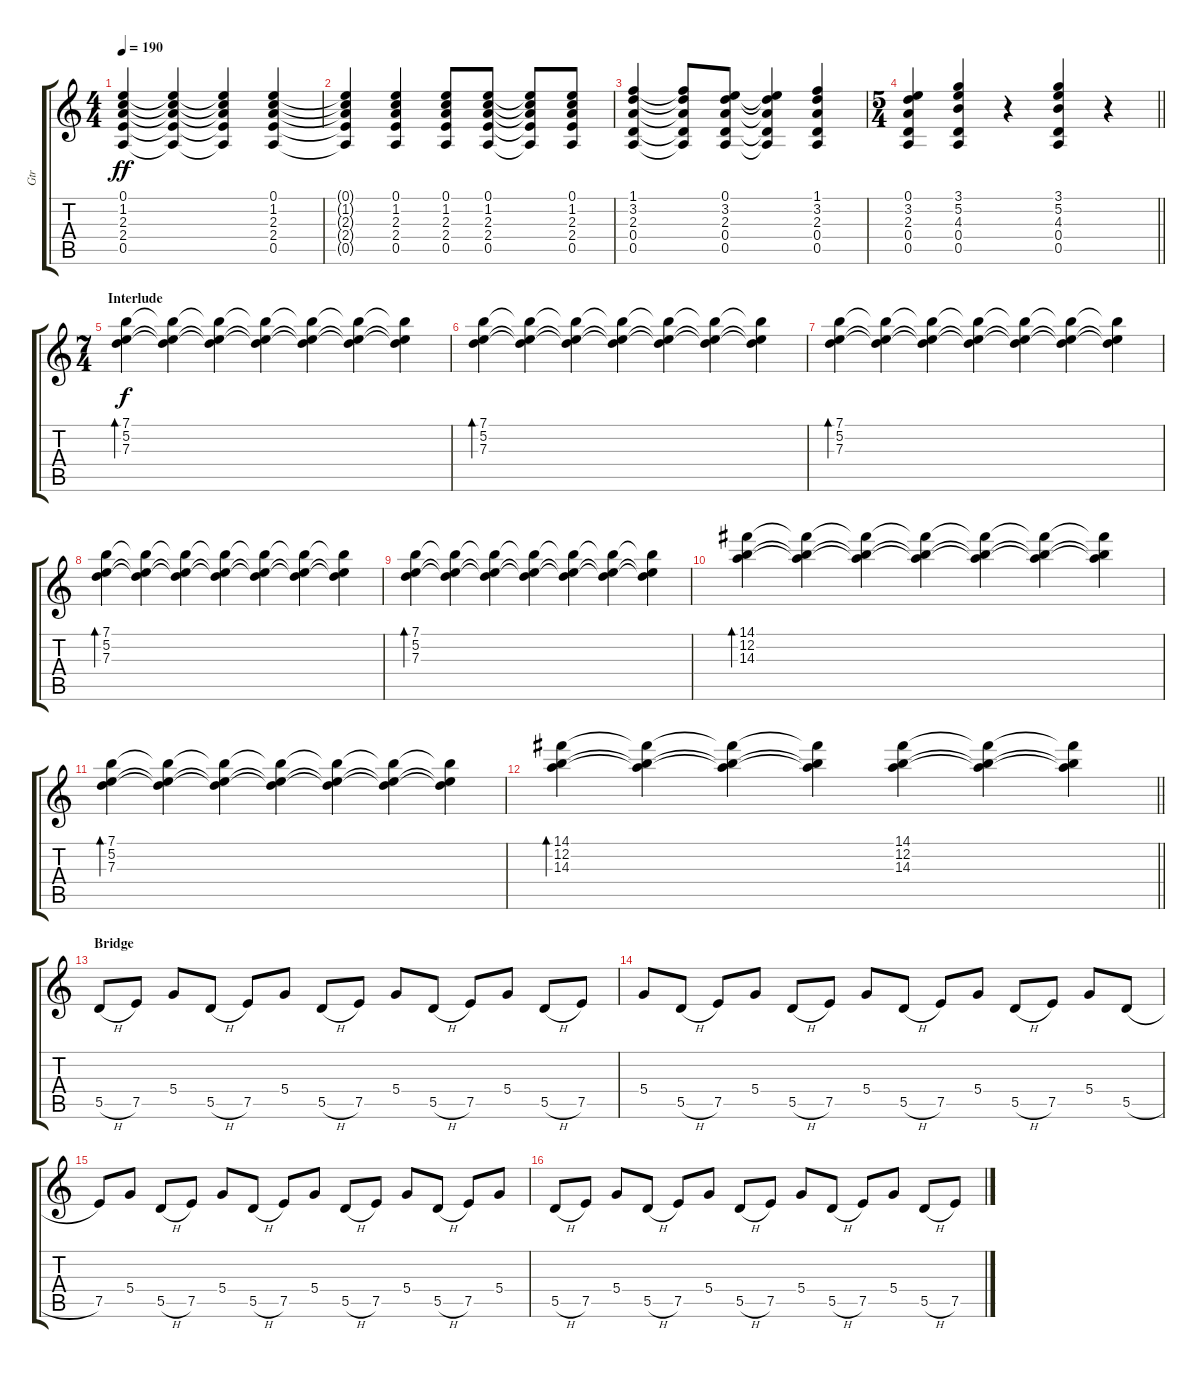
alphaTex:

\track ("Gtr" "Gtr") {instrument electricguitarclean}
\staff {score tabs}
\tuning (E4 B3 G3 D3 A2 E2) {hide}
\ts (4 4)
\tempo 190
\clef g2
\ks c
(0.1 1.2 2.3 2.4 0.5).4{dy ff} (0.1{t} 1.2{t} 2.3{t} 2.4{t} 0.5{t}).4 (0.1{t} 1.2{t} 2.3{t} 2.4{t} 0.5{t}).4 (0.1 1.2 2.3 2.4 0.5).4 |
(0.1{t} 1.2{t} 2.3{t} 2.4{t} 0.5{t}).4 (0.1 1.2 2.3 2.4 0.5).4 (0.1 1.2 2.3 2.4 0.5).8 (0.1 1.2 2.3 2.4 0.5).8 (0.1{t} 1.2{t} 2.3{t} 2.4{t} 0.5{t}).8 (0.1 1.2 2.3 2.4 0.5).8 |
(1.1 3.2 2.3 0.4 0.5).4 (1.1{t} 3.2{t} 2.3{t} 0.4{t} 0.5{t}).8 (0.1 3.2 2.3 0.4 0.5).8 (0.1{t} 3.2{t} 2.3{t} 0.4{t} 0.5{t}).4 (1.1 3.2 2.3 0.4 0.5).4 |
\ts (5 4)
\barLineRight lightlight
(0.1 3.2 2.3 0.4 0.5).4 (3.1 5.2 4.3 0.4 0.5).4 r.4 (3.1 5.2 4.3 0.4 0.5).4 r.4 |
\ts (7 4)
\section ("" "Interlude")
(7.1 5.2 7.3).4{bd 480 dy f} (7.1{t} 5.2{t} 7.3{t}).4 (7.1{t} 5.2{t} 7.3{t}).4 (7.1{t} 5.2{t} 7.3{t}).4 (7.1{t} 5.2{t} 7.3{t}).4 (7.1{t} 5.2{t} 7.3{t}).4 (7.1{t} 5.2{t} 7.3{t}).4 |
(7.1 5.2 7.3).4{bd 480} (7.1{t} 5.2{t} 7.3{t}).4 (7.1{t} 5.2{t} 7.3{t}).4 (7.1{t} 5.2{t} 7.3{t}).4 (7.1{t} 5.2{t} 7.3{t}).4 (7.1{t} 5.2{t} 7.3{t}).4 (7.1{t} 5.2{t} 7.3{t}).4 |
(7.1 5.2 7.3).4{bd 480} (7.1{t} 5.2{t} 7.3{t}).4 (7.1{t} 5.2{t} 7.3{t}).4 (7.1{t} 5.2{t} 7.3{t}).4 (7.1{t} 5.2{t} 7.3{t}).4 (7.1{t} 5.2{t} 7.3{t}).4 (7.1{t} 5.2{t} 7.3{t}).4 |
(7.1 5.2 7.3).4{bd 480} (7.1{t} 5.2{t} 7.3{t}).4 (7.1{t} 5.2{t} 7.3{t}).4 (7.1{t} 5.2{t} 7.3{t}).4 (7.1{t} 5.2{t} 7.3{t}).4 (7.1{t} 5.2{t} 7.3{t}).4 (7.1{t} 5.2{t} 7.3{t}).4 |
(7.1 5.2 7.3).4{bd 480} (7.1{t} 5.2{t} 7.3{t}).4 (7.1{t} 5.2{t} 7.3{t}).4 (7.1{t} 5.2{t} 7.3{t}).4 (7.1{t} 5.2{t} 7.3{t}).4 (7.1{t} 5.2{t} 7.3{t}).4 (7.1{t} 5.2{t} 7.3{t}).4 |
(14.1 12.2 14.3).4{bd 480} (14.1{t} 12.2{t} 14.3{t}).4 (14.1{t} 12.2{t} 14.3{t}).4 (14.1{t} 12.2{t} 14.3{t}).4 (14.1{t} 12.2{t} 14.3{t}).4 (14.1{t} 12.2{t} 14.3{t}).4 (14.1{t} 12.2{t} 14.3{t}).4 |
(7.1 5.2 7.3).4{bd 480} (7.1{t} 5.2{t} 7.3{t}).4 (7.1{t} 5.2{t} 7.3{t}).4 (7.1{t} 5.2{t} 7.3{t}).4 (7.1{t} 5.2{t} 7.3{t}).4 (7.1{t} 5.2{t} 7.3{t}).4 (7.1{t} 5.2{t} 7.3{t}).4 |
\barLineRight lightlight
(14.1 12.2 14.3).4{bd 480} (14.1{t} 12.2{t} 14.3{t}).4 (14.1{t} 12.2{t} 14.3{t}).4 (14.1{t} 12.2{t} 14.3{t}).4 (14.1 12.2 14.3).4 (14.1{t} 12.2{t} 14.3{t}).4 (14.1{t} 12.2{t} 14.3{t}).4 |
\section ("" "Bridge")
5.5{h}.8 7.5.8 5.4.8 5.5{h}.8 7.5.8 5.4.8 5.5{h}.8 7.5.8 5.4.8 5.5{h}.8 7.5.8 5.4.8 5.5{h}.8 7.5.8 |
5.4.8 5.5{h}.8 7.5.8 5.4.8 5.5{h}.8 7.5.8 5.4.8 5.5{h}.8 7.5.8 5.4.8 5.5{h}.8 7.5.8 5.4.8 5.5{h}.8 |
7.5.8 5.4.8 5.5{h}.8 7.5.8 5.4.8 5.5{h}.8 7.5.8 5.4.8 5.5{h}.8 7.5.8 5.4.8 5.5{h}.8 7.5.8 5.4.8 |
5.5{h}.8 7.5.8 5.4.8 5.5{h}.8 7.5.8 5.4.8 5.5{h}.8 7.5.8 5.4.8 5.5{h}.8 7.5.8 5.4.8 5.5{h}.8 7.5.8
